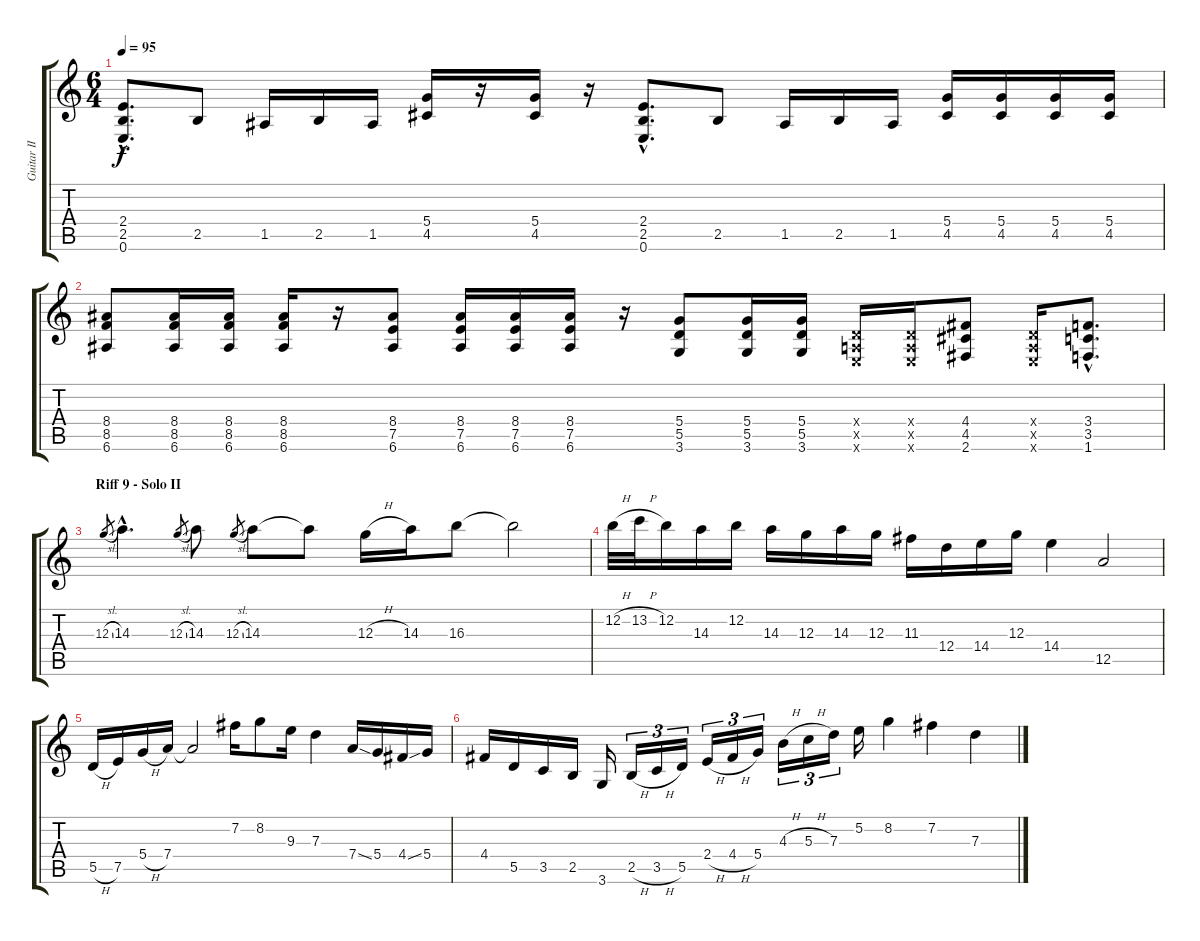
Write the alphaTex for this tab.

\track ("Guitar II" "Guitar II") {instrument distortionguitar}
\staff {score tabs}
\tuning (E4 B3 G3 D3 A2 E2) {hide}
\ts (6 4)
\tempo 95
\clef g2
\ks c
(2.4{hac} 2.5{hac} 0.6{hac}).8{d dy f} 2.5.8 1.5.16 2.5.16 1.5.16 (5.4 4.5).16 r.16 (5.4 4.5).16 r.16 (2.4{hac} 2.5{hac} 0.6{hac}).8{d} 2.5.8 1.5.16 2.5.16 1.5.16 (5.4 4.5).16 (5.4 4.5).16 (5.4 4.5).16 (5.4 4.5).16 |
(8.4 8.5 6.6).8 (8.4 8.5 6.6).16 (8.4 8.5 6.6).16 (8.4 8.5 6.6).16 r.16 (8.4 7.5 6.6).8 (8.4 7.5 6.6).16 (8.4 7.5 6.6).16 (8.4 7.5 6.6).16 r.16 (5.4 5.5 3.6).8 (5.4 5.5 3.6).16 (5.4 5.5 3.6).16 (0.4{x} 0.5{x} 0.6{x}).16 (0.4{x} 0.5{x} 0.6{x}).16 (4.4 4.5 2.6).8 (0.4{x} 0.5{x} 0.6{x}).16 (3.4{hac} 3.5{hac} 1.6{hac}).8{d} |
\section ("" "Riff 9 - Solo II")
12.3{sl}.8{gr} 14.3{hac}.4{d balance 4} 12.3{sl}.8{gr} 14.3.8 12.3{sl}.8{gr} 14.3.8 14.3{t}.8 12.3{h}.16 14.3.16 16.3.8 16.3{t}.2 |
12.2{h}.32 13.2{h}.32 12.2.16 14.3.16 12.2.16 14.3.16 12.3.16 14.3.16 12.3.16 11.3.16 12.4.16 14.4.16 12.3.16 14.4.4 12.5.2 |
5.5{h}.16 7.5.16 5.4{h}.16 7.4.16 7.4{t}.2 7.2.16 8.2.8 9.3.16 7.3.4 7.4{ss}.16 5.4.16 4.4{ss}.16 5.4.16 |
4.4.16 5.5.16 3.5.16 2.5.16 3.6.16 2.5{h}.16{tu (3 2)} 3.5{h}.16{tu (3 2)} 5.5.16{tu (3 2)} 2.4{h}.16{tu (3 2)} 4.4{h}.16{tu (3 2)} 5.4.16{tu (3 2)} 4.3{h}.16{tu (3 2)} 5.3{h}.16{tu (3 2)} 7.3.16{tu (3 2)} 5.2.16 8.2.4 7.2.4 7.3.4
